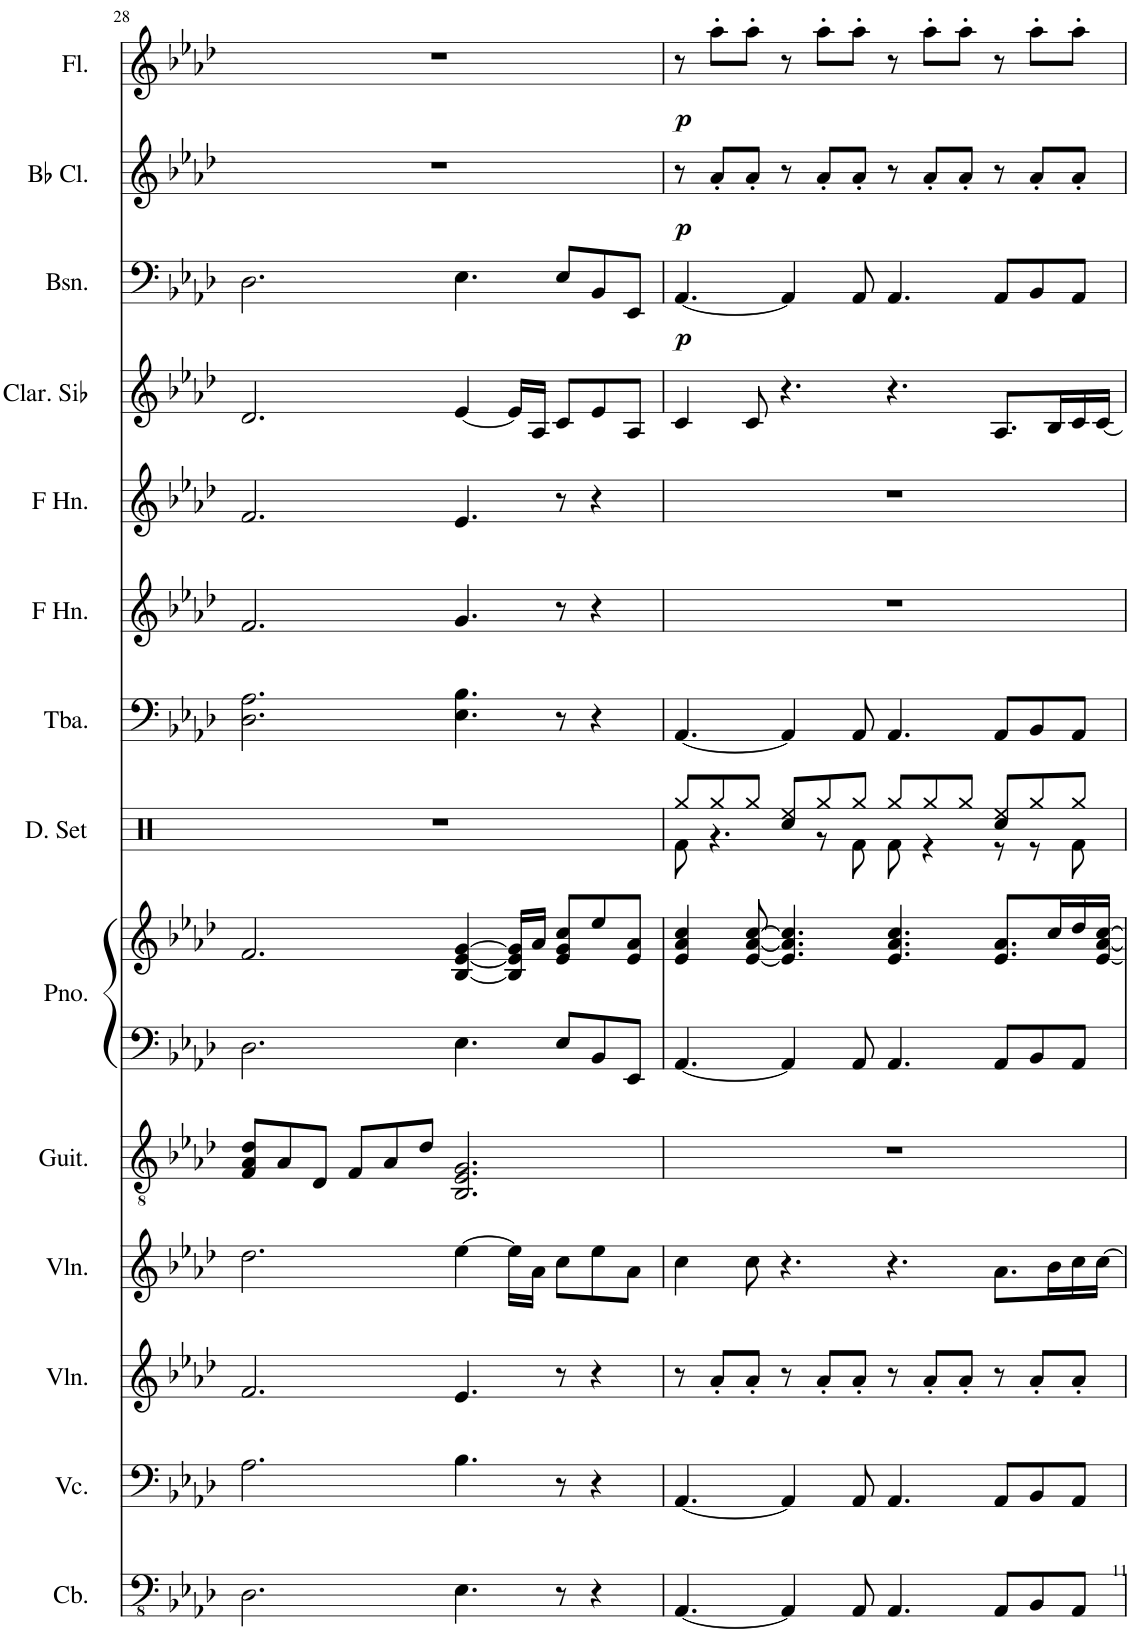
**kern	**kern	**kern	**kern	**kern	**kern	**kern	**kern	**kern	**kern	**kern	**kern	**dynam	**kern	**dynam	**kern	**dynam
*part13	*part12	*part11	*part10	*part9	*part8	*part8	*part7	*part6	*part5	*part4	*part3	*part3	*part2	*part2	*part1	*part1
*staff14	*staff13	*staff12	*staff11	*staff10	*staff9	*staff8	*staff7	*staff6	*staff5	*staff4	*staff3	*staff3	*staff2	*staff2	*staff1	*staff1
*I"Contrabass	*I"Violoncello	*I"Violin	*I"Violin	*I"Acoustic Guitar	*I"Piano	*	*I"Tuba	*I"Horn in F	*I"Horn in F	*I"Clarinette en Sib	*I"Bassoon	*	*I"Bb Clarinet	*	*I"Flute	*
*I'Cb.	*I'Vc.	*I'Vln.	*I'Vln.	*I'Guit.	*I'Pno.	*	*I'Tba.	*	*	*I'Clar. Sib	*I'Bsn.	*	*I'Bb Cl.	*	*I'Fl.	*
!!LO:PB:g=z
*clefFv4	*clefF4	*clefG2	*clefG2	*clefGv2	*clefF4	*clefG2	*clefF4	*clefG2	*clefG2	*clefG2	*clefF4	*	*clefG2	*	*clefG2	*
*ITrd7c12	*	*	*	*	*	*	*	*ITrd4c7	*ITrd4c7	*ITrd1c2	*	*	*ITrd1c2	*	*	*
*k[b-e-a-d-]	*k[b-e-a-d-]	*k[b-e-a-d-]	*k[b-e-a-d-]	*k[b-e-a-d-]	*k[b-e-a-d-]	*k[b-e-a-d-]	*k[b-e-a-d-]	*k[b-e-a-d-]	*k[b-e-a-d-]	*k[b-e-a-d-]	*k[b-e-a-d-]	*	*k[b-e-a-d-]	*	*k[b-e-a-d-]	*
*M12/8	*M12/8	*M12/8	*M12/8	*M12/8	*M12/8	*M12/8	*M12/8	*M12/8	*M12/8	*M12/8	*M12/8	*	*M12/8	*	*M12/8	*
=28	=28	=28	=28	=28	=28	=28	=28	=28	=28	=28	=28	=28	=28	=28	=28	=28
2.DD-\	2.A-\	2.f/	2.dd-\	8F/ 8A-/ 8d-/L	2.D-\	2.f/	2.D-\ 2.A-\	2.f/	2.f/	2.d-/	2.D-\	.	1.r	.	1.r	.
.	.	.	.	8A-/	.	.	.	.	.	.	.	.	.	.	.	.
.	.	.	.	8D-/J	.	.	.	.	.	.	.	.	.	.	.	.
.	.	.	.	8F/L	.	.	.	.	.	.	.	.	.	.	.	.
.	.	.	.	8A-/	.	.	.	.	.	.	.	.	.	.	.	.
.	.	.	.	8d-/J	.	.	.	.	.	.	.	.	.	.	.	.
4.EE-\	4.B-\	4.e-/	[4ee-\	2.BB-/ 2.E-/ 2.G/	4.E-\	[4B-/ [4e-/ [4g/	4.E-\ 4.B-\	4.g/	4.e-/	[4e-/	4.E-\	.	.	.	.	.
.	.	.	16ee-\LL]	.	.	16B-/] 16e-/] 16g/]LL	.	.	.	16e-/LL]	.	.	.	.	.	.
.	.	.	16a-\JJ	.	.	16a-/JJ	.	.	.	16A-/JJ	.	.	.	.	.	.
8r	8r	8r	8cc\L	.	8E-/L	8e-/ 8g/ 8cc/L	8r	8r	8r	8c/L	8E-/L	.	.	.	.	.
4r	4r	4r	8ee-\	.	8BB-/	8ee-/	4r	4r	4r	8e-/	8BB-/	.	.	.	.	.
.	.	.	8a-\J	.	8EE-/J	8e-/ 8a-/J	.	.	.	8A-/J	8EE-/J	.	.	.	.	.
=29	=29	=29	=29	=29	=29	=29	=29	=29	=29	=29	=29	=29	=29	=29	=29	=29
!	!	!	!	!	!	!	!	!	!	!	!	!LO:DY:b	!	!LO:DY:b	!	!LO:DY:b
[4.AAA-/	[4.AA-/	8r	4cc\	1.r	[4.AA-/	4e-/ 4a-/ 4cc/	[4.AA-/	1.r	1.r	4c/	[4.AA-/	p	8r	p	8r	p
.	.	8a-'/L	.	.	.	.	.	.	.	.	.	.	8a-'/L	.	8aa-'\L	.
.	.	8a-'/J	8cc\	.	.	[8e-/ [8a-/ [8cc/	.	.	.	8c/	.	.	8a-'/J	.	8aa-'\J	.
4AAA-/]	4AA-/]	8r	4.r	.	4AA-/]	4.e-/] 4.a-/] 4.cc/]	4AA-/]	.	.	4.r	4AA-/]	.	8r	.	8r	.
.	.	8a-'/L	.	.	.	.	.	.	.	.	.	.	8a-'/L	.	8aa-'\L	.
8AAA-/	8AA-/	8a-'/J	.	.	8AA-/	.	8AA-/	.	.	.	8AA-/	.	8a-'/J	.	8aa-'\J	.
4.AAA-/	4.AA-/	8r	4.r	.	4.AA-/	4.e-/ 4.a-/ 4.cc/	4.AA-/	.	.	4.r	4.AA-/	.	8r	.	8r	.
.	.	8a-'/L	.	.	.	.	.	.	.	.	.	.	8a-'/L	.	8aa-'\L	.
.	.	8a-'/J	.	.	.	.	.	.	.	.	.	.	8a-'/J	.	8aa-'\J	.
8AAA-/L	8AA-/L	8r	8.a-\L	.	8AA-/L	8.e-/ 8.a-/L	8AA-/L	.	.	8.A-/L	8AA-/L	.	8r	.	8r	.
8BBB-/	8BB-/	8a-'/L	.	.	8BB-/	.	8BB-/	.	.	.	8BB-/	.	8a-'/L	.	8aa-'\L	.
.	.	.	16b-\L	.	.	16cc/L	.	.	.	16B-/L	.	.	.	.	.	.
8AAA-/J	8AA-/J	8a-'/J	16cc\	.	8AA-/J	16dd-/	8AA-/J	.	.	16c/	8AA-/J	.	8a-'/J	.	8aa-'\J	.
.	.	.	[16cc\JJ	.	.	[16e-/ [16a-/ [16cc/JJ	.	.	.	[16c/JJ	.	.	.	.	.	.
=	=	=	=	=	=	=	=	=	=	=	=	=	=	=	=	=
*-	*-	*-	*-	*-	*-	*-	*-	*-	*-	*-	*-	*-	*-	*-	*-	*-
